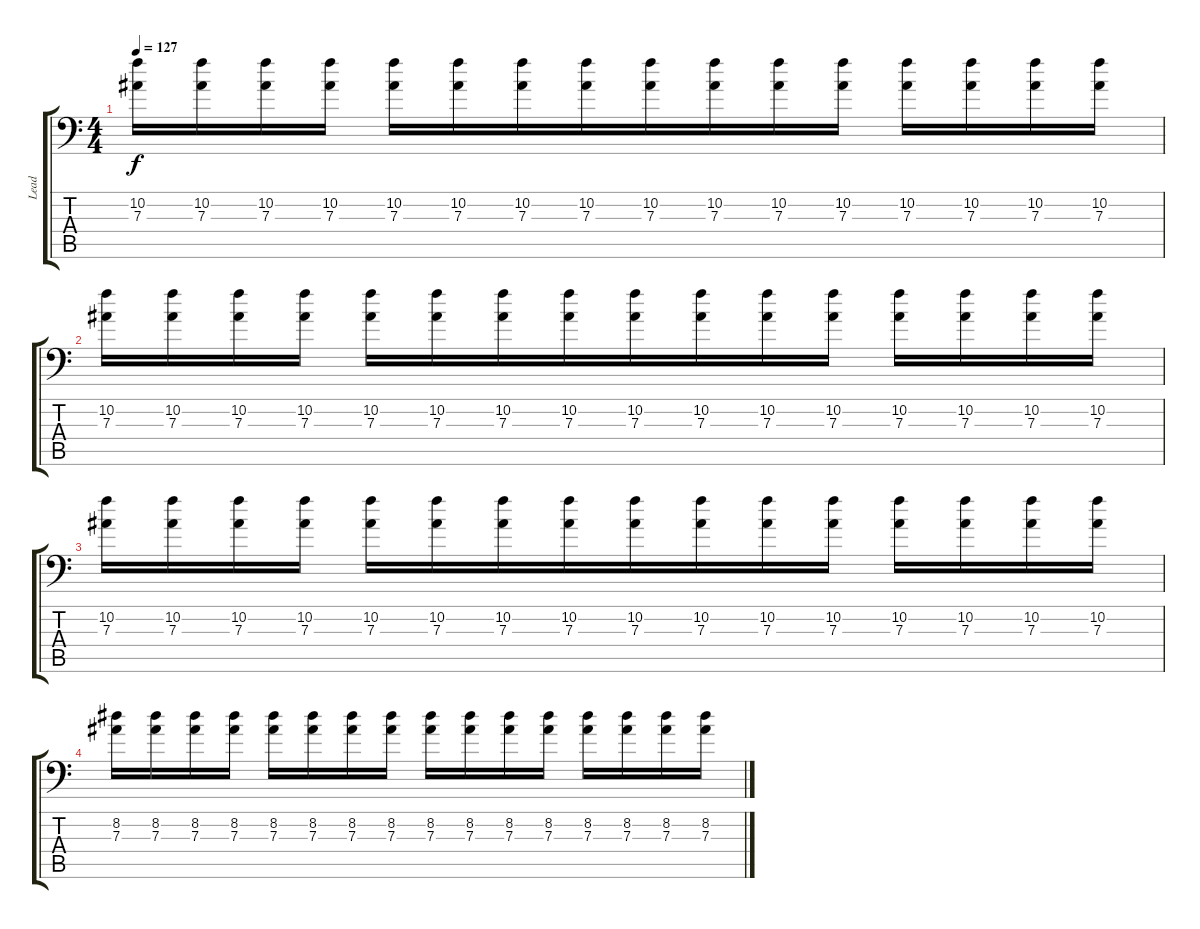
\track ("Lead" "Lead") {instrument distortionguitar}
\staff {score tabs}
\tuning (C4 G3 Eb3 Bb2 F2 Bb1) {hide}
\ts (4 4)
\tempo 127
\clef f4
\ks c
(10.2 7.3).16{dy f} (10.2 7.3).16{beam merge} (10.2 7.3).16{beam merge} (10.2 7.3).16 (10.2 7.3).16 (10.2 7.3).16 (10.2 7.3).16 (10.2 7.3).16{beam merge} (10.2 7.3).16 (10.2 7.3).16 (10.2 7.3).16 (10.2 7.3).16 (10.2 7.3).16 (10.2 7.3).16 (10.2 7.3).16 (10.2 7.3).16 |
(10.2 7.3).16 (10.2 7.3).16{beam merge} (10.2 7.3).16{beam merge} (10.2 7.3).16 (10.2 7.3).16 (10.2 7.3).16 (10.2 7.3).16 (10.2 7.3).16{beam merge} (10.2 7.3).16 (10.2 7.3).16 (10.2 7.3).16 (10.2 7.3).16 (10.2 7.3).16 (10.2 7.3).16 (10.2 7.3).16 (10.2 7.3).16 |
(10.2 7.3).16 (10.2 7.3).16{beam merge} (10.2 7.3).16{beam merge} (10.2 7.3).16 (10.2 7.3).16 (10.2 7.3).16 (10.2 7.3).16 (10.2 7.3).16{beam merge} (10.2 7.3).16 (10.2 7.3).16 (10.2 7.3).16 (10.2 7.3).16 (10.2 7.3).16 (10.2 7.3).16 (10.2 7.3).16 (10.2 7.3).16 |
(8.2 7.3).16 (8.2 7.3).16 (8.2 7.3).16 (8.2 7.3).16 (8.2 7.3).16 (8.2 7.3).16 (8.2 7.3).16 (8.2 7.3).16 (8.2 7.3).16 (8.2 7.3).16 (8.2 7.3).16 (8.2 7.3).16 (8.2 7.3).16{beam merge} (8.2 7.3).16 (8.2 7.3).16 (8.2 7.3).16
